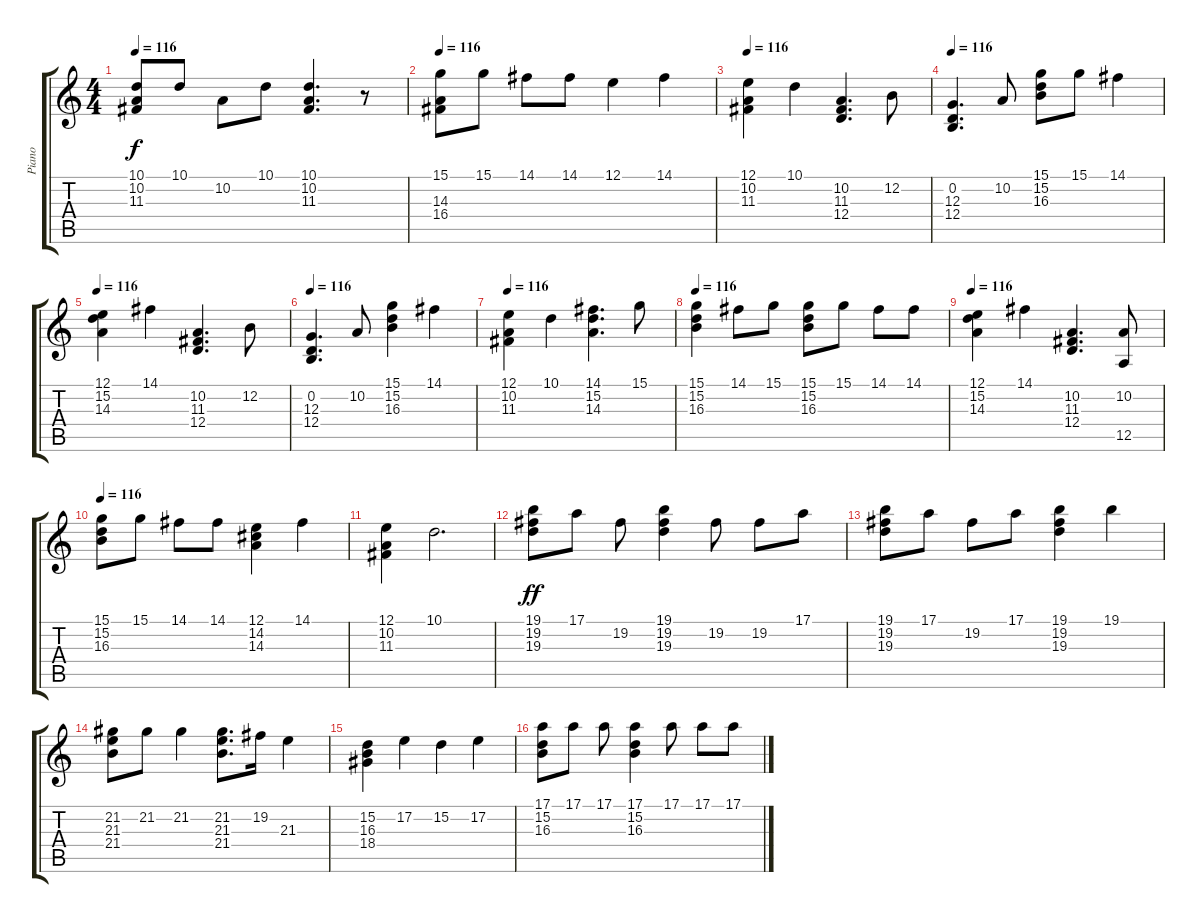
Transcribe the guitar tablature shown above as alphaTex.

\track ("Piano" "Piano") {instrument honkytonkpiano}
\staff {score tabs}
\tuning (E4 B3 G3 D3 A2 E2) {hide}
\ts (4 4)
\tempo 116
\clef g2
\ks c
(10.1{t} 10.2{t} 11.3{t}).8{dy f} 10.1.8 10.2.8 10.1.8 (10.1 10.2 11.3).4{d} r.8 |
\tempo 116
(15.1 14.3 16.4).8 15.1.8 14.1.8 14.1.8 12.1.4 14.1.4 |
\tempo 116
(12.1 10.2 11.3).4 10.1.4 (10.2 11.3 12.4).4{d} 12.2.8 |
\tempo 116
(0.2 12.3 12.4).4{d} 10.2.8 (15.1 15.2 16.3).8 15.1.8 14.1.4 |
\tempo 116
(12.1 15.2 14.3).4 14.1.4 (10.2 11.3 12.4).4{d} 12.2.8 |
\tempo 116
(0.2 12.3 12.4).4{d} 10.2.8 (15.1 15.2 16.3).4 14.1.4 |
\tempo 116
(12.1 10.2 11.3).4 10.1.4 (14.1 15.2 14.3).4{d} 15.1.8 |
\tempo 116
(15.1 15.2 16.3).4 14.1.8 15.1.8 (15.1 15.2 16.3).8 15.1.8 14.1.8 14.1.8 |
\tempo 116
(12.1 15.2 14.3).4 14.1.4 (10.2 11.3 12.4).4{d} (10.2 12.5).8 |
\tempo 116
(15.1 15.2 16.3).8 15.1.8 14.1.8 14.1.8 (12.1 14.2 14.3).4 14.1.4 |
(12.1 10.2 11.3).4 10.1.2{d} |
(19.1 19.2 19.3).8{dy ff} 17.1.8 19.2.8 (19.1 19.2 19.3).4 19.2.8 19.2.8 17.1.8 |
(19.1 19.2 19.3).8 17.1.8 19.2.8 17.1.8 (19.1 19.2 19.3).4 19.1.4 |
(21.2 21.3 21.4).8 21.2.8 21.2.4 (21.2 21.3 21.4).8{d} 19.2.16 21.3.4 |
(15.2 16.3 18.4).4 17.2.4 15.2.4 17.2.4 |
(17.1 15.2 16.3).8 17.1.8 17.1.8 (17.1 15.2 16.3).4 17.1.8 17.1.8 17.1.8
